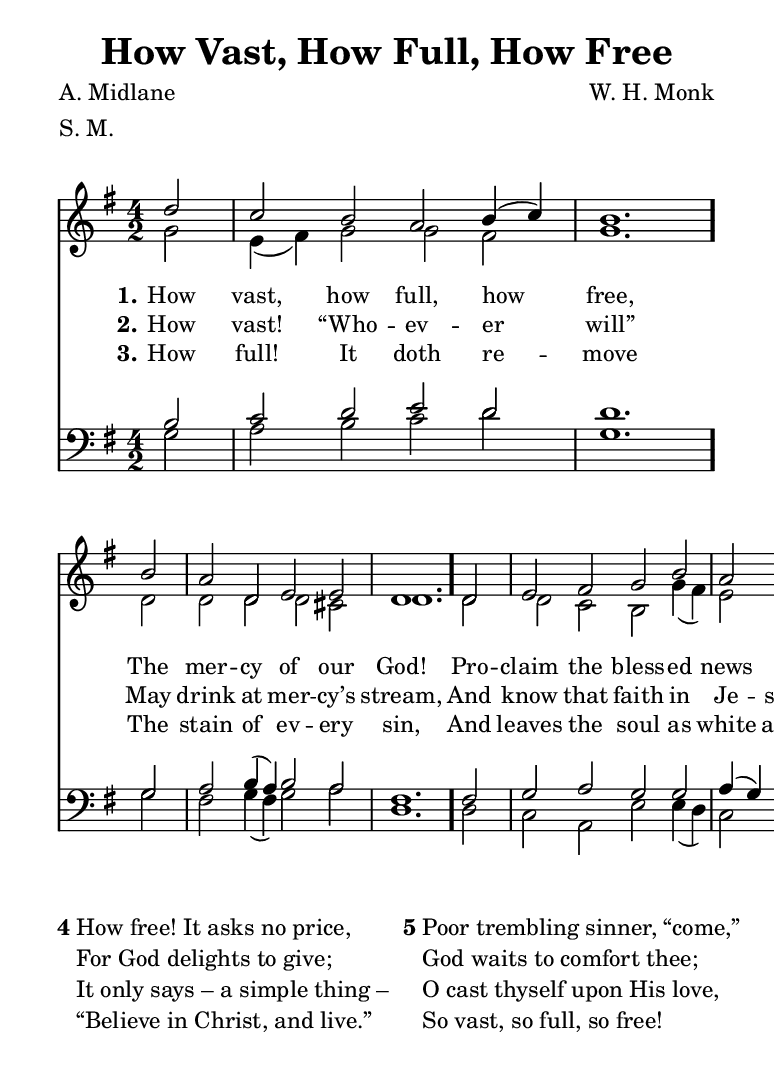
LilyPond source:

\include "common/global.ily"
\paper {
  \include "common/paper.ily"
  %ragged-bottom = ##t
  ragged-last-bottom = ##t
  %systems-per-page = ##f
  system-count = 2
  %page-count = ##f
}

\header{
  hymnnumber = "141"
  title = "How Vast, How Full, How Free"
  tunename = "St. Ethelwald"
  meter = "S. M."
  poet = "A. Midlane"
  composer = "W. H. Monk"
  %copyright = ""
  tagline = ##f
}

% for fermata in MIDI
ta = { \tempo 2=80 }
tb = { \tempo 2=40 }

global = {
  \include "common/overrides.ily"
  \override Staff.TimeSignature.style = #'()
  \time 4/2
  \override Score.MetronomeMark.transparent = ##t % hide all fermata changes too
  \ta
  \key g \major
  \partial 2
  \autoBeamOff
}

notesSoprano = {
\global
\relative c'' {

  d2 | c b a b4( c) | b1.
  b2 | a d, e e | d1.
  d2 | e fis g b | a a b
  b2 | c b a a | g1.

  \bar "|."

}
}

notesAlto = {
\global
\relative e' {

  g2 | e4( fis) g2 g fis | g1.
  d2 | d d d cis | d1.
  d2 | d c b g'4( fis) | e2 e dis
  e2 | e4( fis) g2 g fis | g1.

}
}

notesTenor = {
\global
\relative a {

  b2 | c d e d | d1.
  g,2 | a b4( a) b2 a | fis1.
  fis2 | g a g g | a4( g) fis( e) fis2
  gis2 | a g! g4( a) b( c) | b1.

}
}

notesBass = {
\global
\relative f {

  g2 | a b c d | g,1.
  g2 | fis g4( fis) g2 a | d,1.
  d2 | c a e' e4( d) | c2 c b
  e2 | a, b4( c) d2 d | g,1.

}
}

wordsA = \lyricmode {
\set stanza = "1."

How vast, how full, how free, \bar "."
The mer -- cy of our God! \bar "." \break
Pro -- claim the bless -- ed news a -- round, \bar "."
And spread it all a -- broad. \bar "."

}

wordsB = \lyricmode {
\set stanza = "2."

How vast! “Who -- ev -- er will”
May drink at mer -- cy’s stream,
And know that faith in Je -- sus brings
Sal -- va -- tion e’en for him.

}

wordsC = \lyricmode {
\set stanza = "3."

How full! It doth re -- move
The stain of ev -- ery sin,
And leaves the soul as white and pure
As though no sin had been.

}

wordsD = \markuplist {

\line { How free! It asks no price, }
\line { For God delights to give; }
\line { It only says – a simple thing – }
\line { “Believe in Christ, and live.” }

}

wordsE = \markuplist {

\line { Poor trembling sinner, “come,” }
\line { God waits to comfort thee; }
\line { O cast thyself upon His love, }
\line { So vast, so full, so free! }

}

\score {
  \context ChoirStaff <<
    \context Staff = upper <<
      \set ChoirStaff.systemStartDelimiter = #'SystemStartBar
      \context Voice  = sopranos { \voiceOne << \notesSoprano >> }
      \context Voice  = altos { \voiceTwo << \notesAlto >> }
      \context Lyrics = one   \lyricsto sopranos \wordsA
      \context Lyrics = two   \lyricsto sopranos \wordsB
      \context Lyrics = three \lyricsto sopranos \wordsC
    >>
    \context Staff = men <<
      \clef bass
      \context Voice  = tenors { \voiceOne << \notesTenor >> }
      \context Voice  = basses { \voiceTwo << \notesBass >> }
    >>
  >>
  \layout {
    \include "common/layout.ily"
  }
  \midi{
    \include "common/midi.ily"
  }
}

\noPageBreak

\markup { \fill-line {
  \hspace #0.1
  \line{ \bold 4 \column { \wordsD } }
  \hspace #0.1
  \line{ \bold 5 \column { \wordsE } }
  \hspace #0.1
} }

\version "2.18.0"  % necessary for upgrading to future LilyPond versions.

% vi:set et ts=2 sw=2 ai nocindent syntax=lilypond
